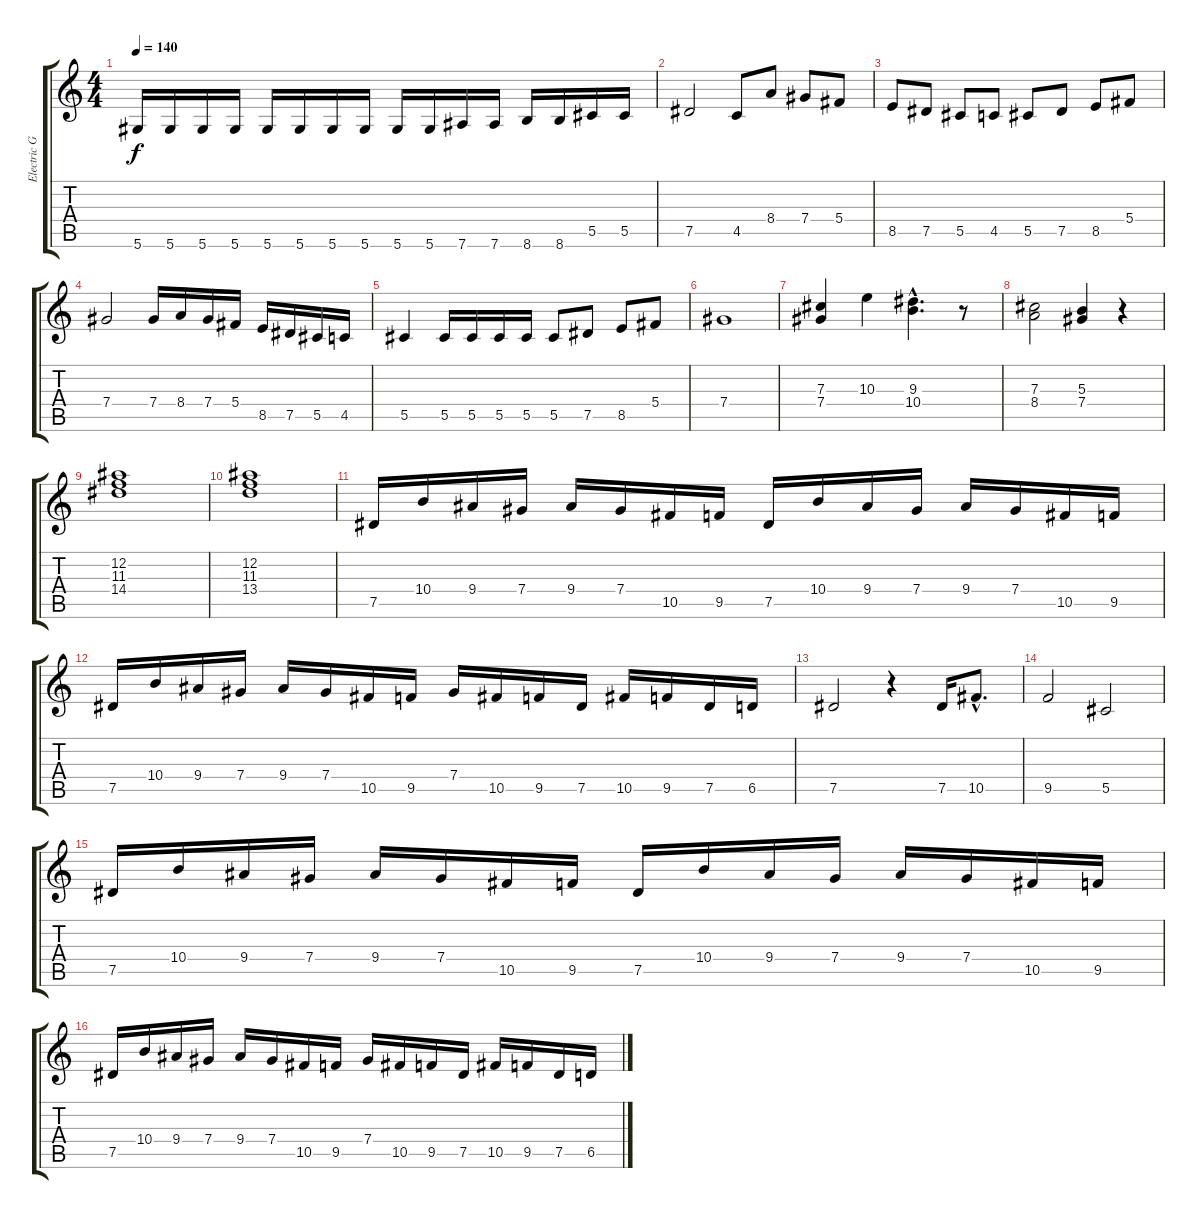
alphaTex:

\track ("Electric Guitar" "Electric G") {instrument overdrivenguitar}
\staff {score tabs}
\tuning (Eb4 Bb3 Gb3 Db3 Ab2 Eb2) {hide}
\ts (4 4)
\tempo 140
\clef g2
\ks c
5.6.16{dy f} 5.6.16 5.6.16 5.6.16 5.6.16 5.6.16 5.6.16 5.6.16 5.6.16 5.6.16 7.6.16 7.6.16 8.6.16 8.6.16 5.5.16 5.5.16 |
7.5.2 4.5.8 8.4.8 7.4.8 5.4.8 |
8.5.8 7.5.8 5.5.8 4.5.8 5.5.8 7.5.8 8.5.8 5.4.8 |
7.4.2 7.4.16 8.4.16 7.4.16 5.4.16 8.5.16 7.5.16 5.5.16 4.5.16 |
5.5.4 5.5.16 5.5.16 5.5.16 5.5.16 5.5.8 7.5.8 8.5.8 5.4.8 |
7.4.1 |
(7.3 7.4).4 10.3.4 (9.3{hac} 10.4{hac}).4{d} r.8 |
(7.3 8.4).2 (5.3 7.4).4 r.4 |
(12.2 11.3 14.4).1 |
(12.2 11.3 13.4).1 |
7.5.16 10.4.16 9.4.16 7.4.16 9.4.16 7.4.16 10.5.16 9.5.16 7.5.16 10.4.16 9.4.16 7.4.16 9.4.16 7.4.16 10.5.16 9.5.16 |
7.5.16 10.4.16 9.4.16 7.4.16 9.4.16 7.4.16 10.5.16 9.5.16 7.4.16 10.5.16 9.5.16 7.5.16 10.5.16 9.5.16 7.5.16 6.5.16 |
7.5.2 r.4 7.5.16 10.5{hac}.8{d} |
9.5.2 5.5.2 |
7.5.16 10.4.16 9.4.16 7.4.16 9.4.16 7.4.16 10.5.16 9.5.16 7.5.16 10.4.16 9.4.16 7.4.16 9.4.16 7.4.16 10.5.16 9.5.16 |
7.5.16 10.4.16 9.4.16 7.4.16 9.4.16 7.4.16 10.5.16 9.5.16 7.4.16 10.5.16 9.5.16 7.5.16 10.5.16 9.5.16 7.5.16 6.5.16
